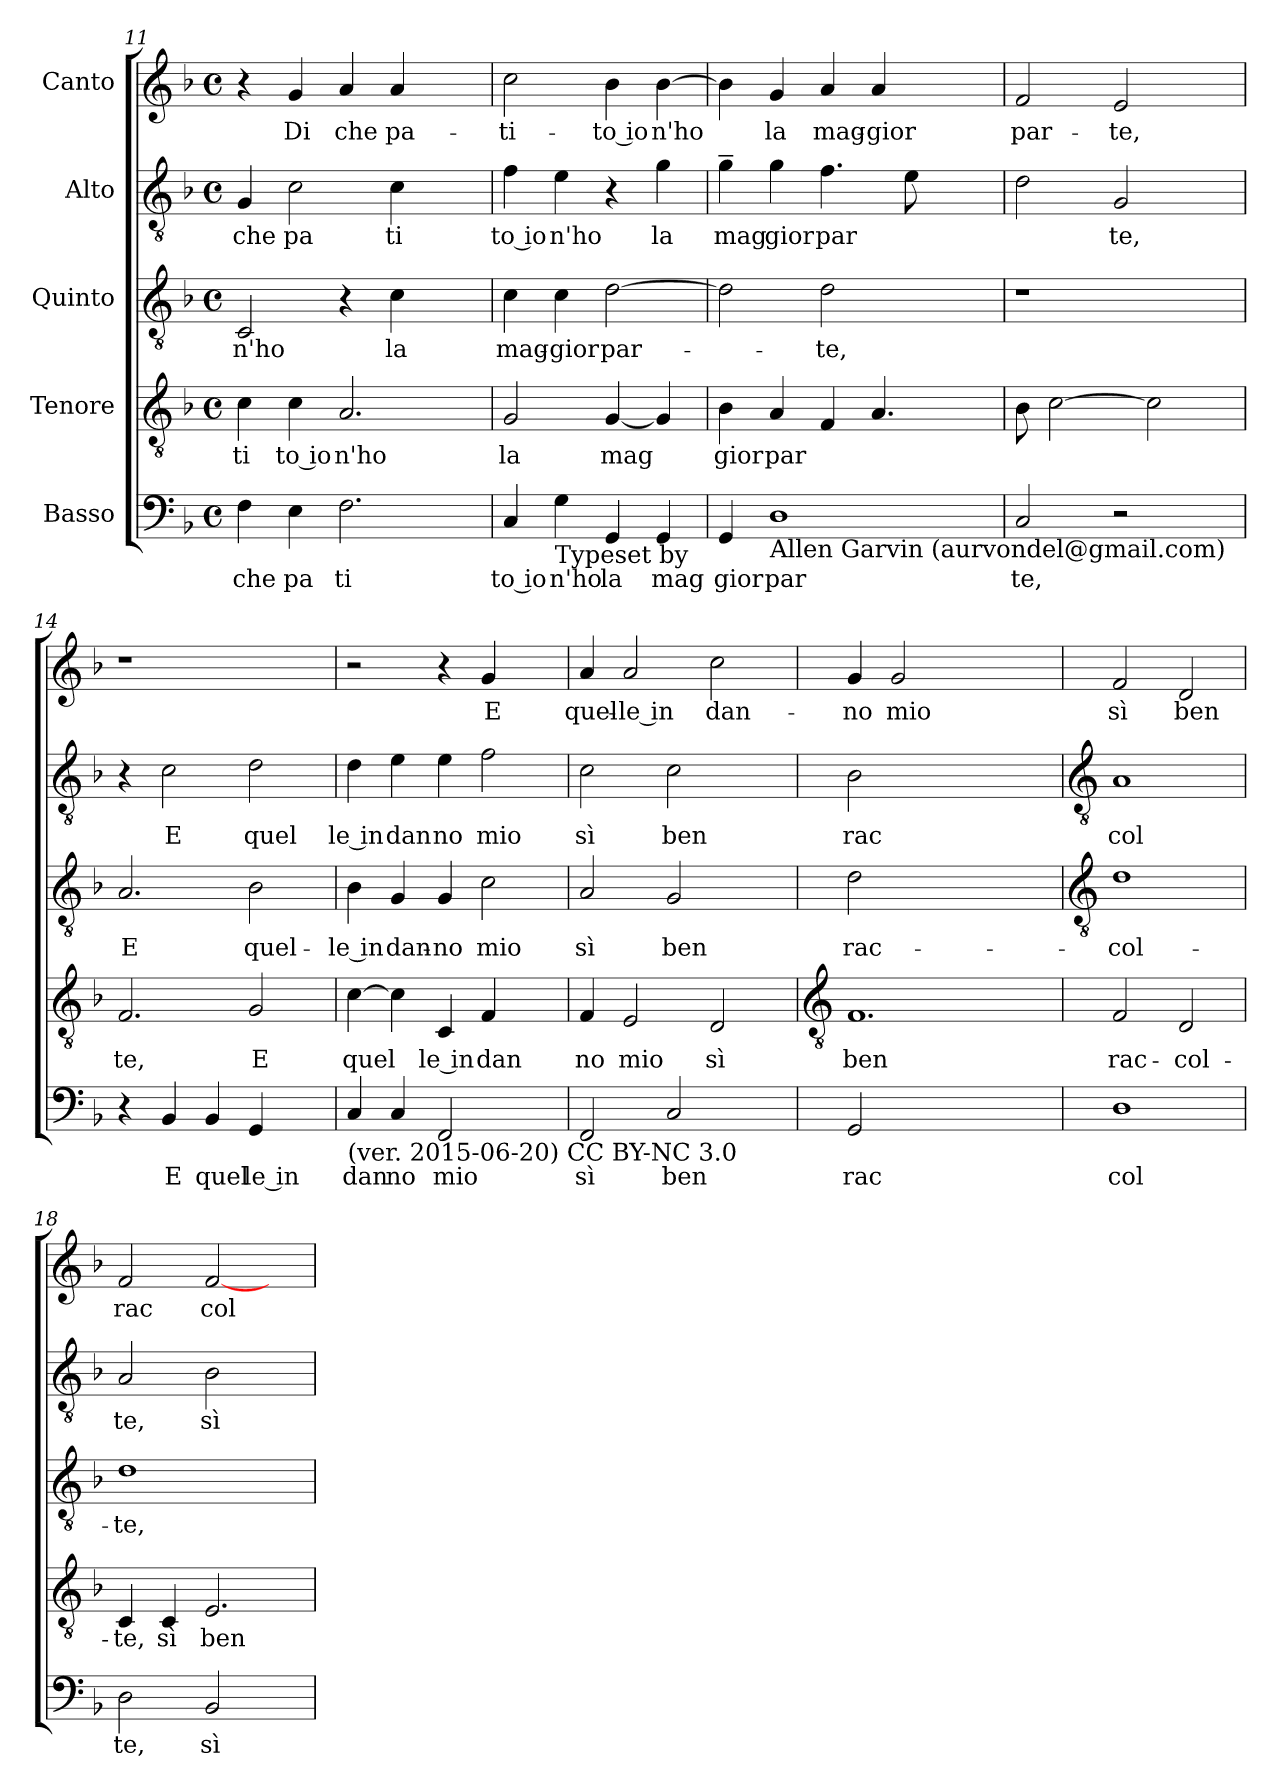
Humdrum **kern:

**kern	**text	**kern	**text	**kern	**text	**kern	**text	**kern	**text
*part5	*part5	*part4	*part4	*part3	*part3	*part2	*part2	*part1	*part1
*staff5	*staff5	*staff4	*staff4	*staff3	*staff3	*staff2	*staff2	*staff1	*staff1
*I"Basso	*	*I"Tenore	*	*I"Quinto	*	*I"Alto	*	*I"Canto	*
!!LO:LB:g=z
*clefF4	*	*clefGv2	*	*clefGv2	*	*clefGv2	*	*clefG2	*
*k[b-]	*	*k[b-]	*	*k[b-]	*	*k[b-]	*	*k[b-]	*
*F:	*	*F:	*	*F:	*	*F:	*	*F:	*
*M4/4	*	*M4/4	*	*M4/4	*	*M4/4	*	*M4/4	*
*met(c)	*	*met(c)	*	*met(c)	*	*met(c)	*	*met(c)	*
=11	=11	=11	=11	=11	=11	=11	=11	=11	=11
!	!LO:LY:b	!	!LO:LY:b	!	!LO:LY:b	!	!LO:LY:b	!	!
4F\	che	4c\	-ti	2C/	n'ho	4G/	che	4r	.
!	!LO:LY:b	!	!LO:LY:b	!	!	!	!LO:LY:b	!	!LO:LY:b
4E\	pa	4c\	to io	.	.	2c\	pa	4g/	Di
!	!LO:LY:b	!	!LO:LY:b	!	!	!	!	!	!LO:LY:b
2.F\	ti	2.A/	n'ho	4r	.	.	.	4a/	che
!	!	!	!	!	!LO:LY:b	!	!LO:LY:b	!	!LO:LY:b
.	.	.	.	4c\	la	4c\	ti	4a/	pa-
.	.	.	.	4ryy	.	4ryy	.	4ryy	.
=11A	=11A	=11A	=11A	=11A	=11A	=11A	=11A	=11A	=11A
!	!LO:LY:b	!	!LO:LY:b	!	!LO:LY:b	!	!LO:LY:b	!	!LO:LY:b
4C/	to io	2G/	la	4c\	mag-	4f\	to io	2cc\	-ti-
!LO:TX:b:t=Typeset by	!	!	!	!	!	!	!	!	!
!	!LO:LY:b	!	!	!	!LO:LY:b	!	!LO:LY:b	!	!
4G\	n'ho	.	.	4c\	-gior	4e\	n'ho	.	.
!	!LO:LY:b	!	!LO:LY:b	!	!LO:LY:b	!	!	!	!LO:LY:b
4GG/	la	[4G/	mag	[2d\	par-	4r	.	4b-\	-to io
!	!LO:LY:b	!	!	!	!	!	!LO:LY:b	!	!LO:LY:b
4GG/	mag	4G/]	.	.	.	4g\	la	[4b-\	n'ho
=12A	=12A	=12A	=12A	=12A	=12A	=12A	=12A	=12A	=12A
!	!LO:LY:b	!	!LO:LY:b	!	!	!	!LO:LY:b	!	!
4GG/	gior	4B-\	gior	2d\]	.	4g~\	mag	4b-\]	.
!LO:TX:b:t=Allen Garvin (aurvondel@gmail.com)	!	!	!	!	!	!	!	!	!
!	!LO:LY:b	!	!LO:LY:b	!	!	!	!LO:LY:b	!	!LO:LY:b
1D	par	4A/	par	.	.	4g\	gior	4g/	la
!	!	!	!	!	!LO:LY:b	!	!LO:LY:b	!	!LO:LY:b
.	.	4F/	.	2d\	-te,	4.f\	par	4a/	mag-
!	!	!	!	!	!	!	!	!	!LO:LY:b
.	.	4.A/	.	.	.	.	.	4a/	-gior
.	.	.	.	.	.	8e\	.	.	.
.	.	.	.	4ryy	.	4ryy	.	4ryy	.
.	.	8ryy	.	.	.	.	.	.	.
=13A	=13A	=13A	=13A	=13A	=13A	=13A	=13A	=13A	=13A
!	!LO:LY:b	!	!	!	!	!	!	!	!LO:LY:b
2C/	te,	8B-\	.	1r	.	2d\	.	2f/	par-
.	.	[2c\	.	.	.	.	.	.	.
!	!	!	!	!	!	!	!LO:LY:b	!	!LO:LY:b
2r	.	.	.	.	.	2G/	te,	2e/	-te,
.	.	2c\]	.	.	.	.	.	.	.
8ryy	.	.	.	8ryy	.	8ryy	.	8ryy	.
=14A	=14A	=14A	=14A	=14A	=14A	=14A	=14A	=14A	=14A
!	!	!	!LO:LY:b	!	!LO:LY:b	!	!	!	!
4r	.	2.F/	te,	2.A/	E	4r	.	1r	.
!	!LO:LY:b	!	!	!	!	!	!LO:LY:b	!	!
4BB-/	E	.	.	.	.	2c\	E	.	.
!	!LO:LY:b	!	!	!	!	!	!	!	!
4BB-/	quel	.	.	.	.	.	.	.	.
!	!LO:LY:b	!	!LO:LY:b	!	!LO:LY:b	!	!LO:LY:b	!	!
4GG/	le in	2G/	E	2B-\	quel-	2d\	quel	.	.
4ryy	.	.	.	.	.	.	.	4ryy	.
=15A	=15A	=15A	=15A	=15A	=15A	=15A	=15A	=15A	=15A
!LO:TX:b:t=(ver. 2015-06-20) CC BY-NC 3.0	!	!	!	!	!	!	!	!	!
!	!LO:LY:b	!	!LO:LY:b	!	!LO:LY:b	!	!LO:LY:b	!	!
4C/	dan	[4c\	quel	4B-\	-le in	4d\	le in	2r	.
!	!LO:LY:b	!	!	!	!LO:LY:b	!	!LO:LY:b	!	!
4C/	no	4c\]	.	4G/	dan-	4e\	dan	.	.
!	!LO:LY:b	!	!LO:LY:b	!	!LO:LY:b	!	!LO:LY:b	!	!
2FF/	mio	4C/	le in	4G/	-no	4e\	no	4r	.
!	!	!	!LO:LY:b	!	!LO:LY:b	!	!LO:LY:b	!	!LO:LY:b
.	.	4F/	dan	2c\	mio	2f\	mio	4g/	E
4ryy	.	4ryy	.	.	.	.	.	4ryy	.
=16A	=16A	=16A	=16A	=16A	=16A	=16A	=16A	=16A	=16A
!	!LO:LY:b	!	!LO:LY:b	!	!LO:LY:b	!	!LO:LY:b	!	!LO:LY:b
2FF/	sì	4F/	no	2A/	sì	2c\	sì	4a/	quel-
!	!	!	!LO:LY:b	!	!	!	!	!	!LO:LY:b
.	.	2E/	mio	.	.	.	.	2a/	-le in
!	!LO:LY:b	!	!	!	!LO:LY:b	!	!LO:LY:b	!	!
2C/	ben	.	.	2G/	ben	2c\	ben	.	.
!	!	!	!LO:LY:b	!	!	!	!	!	!LO:LY:b
.	.	2D/	sì	.	.	.	.	2cc\	dan-
4ryy	.	.	.	4ryy	.	4ryy	.	.	.
!!LO:LB:g=z
=17A	=17A	=17A	=17A	=17A	=17A	=17A	=17A	=17A	=17A
*	*	*clefGv2	*	*	*	*	*	*	*
!	!LO:LY:b	!	!LO:LY:b	!	!LO:LY:b	!	!LO:LY:b	!	!LO:LY:b
2GG/	rac	1.F	ben	2d\	rac-	2B-\	rac	4g/	-no
!	!	!	!	!	!	!	!	!	!LO:LY:b
.	.	.	.	.	.	.	.	2g/	mio
1ryy	.	.	.	1ryy	.	1ryy	.	.	.
.	.	.	.	.	.	.	.	2.ryy	.
!!LO:LB:g=z
=18	=18	=18	=18	=18	=18	=18	=18	=18	=18
*	*	*	*	*clefGv2	*	*clefGv2	*	*	*
!	!LO:LY:b	!	!LO:LY:b	!	!LO:LY:b	!	!LO:LY:b	!	!LO:LY:b
1D	col	2F/	rac-	1d	-col-	1A	col	2f/	sì
!	!	!	!LO:LY:b	!	!	!	!	!	!LO:LY:b
.	.	2D/	-col-	.	.	.	.	2d/	ben
=18A	=18A	=18A	=18A	=18A	=18A	=18A	=18A	=18A	=18A
!	!LO:LY:b	!	!LO:LY:b	!	!LO:LY:b	!	!LO:LY:b	!	!LO:LY:b
2D\	te,	4C/	-te,	1d	-te,	2A/	te,	2f/	rac
!	!	!	!LO:LY:b	!	!	!	!	!	!
.	.	4C/	sì	.	.	.	.	.	.
!	!LO:LY:b	!	!LO:LY:b	!	!	!	!LO:LY:b	!	!LO:LY:b
2BB-/	sì	2.E/	ben	.	.	2B-\	sì	[2f/	col
4ryy	.	.	.	4ryy	.	4ryy	.	4ryy	.
=	=	=	=	=	=	=	=	=	=
*-	*-	*-	*-	*-	*-	*-	*-	*-	*-
